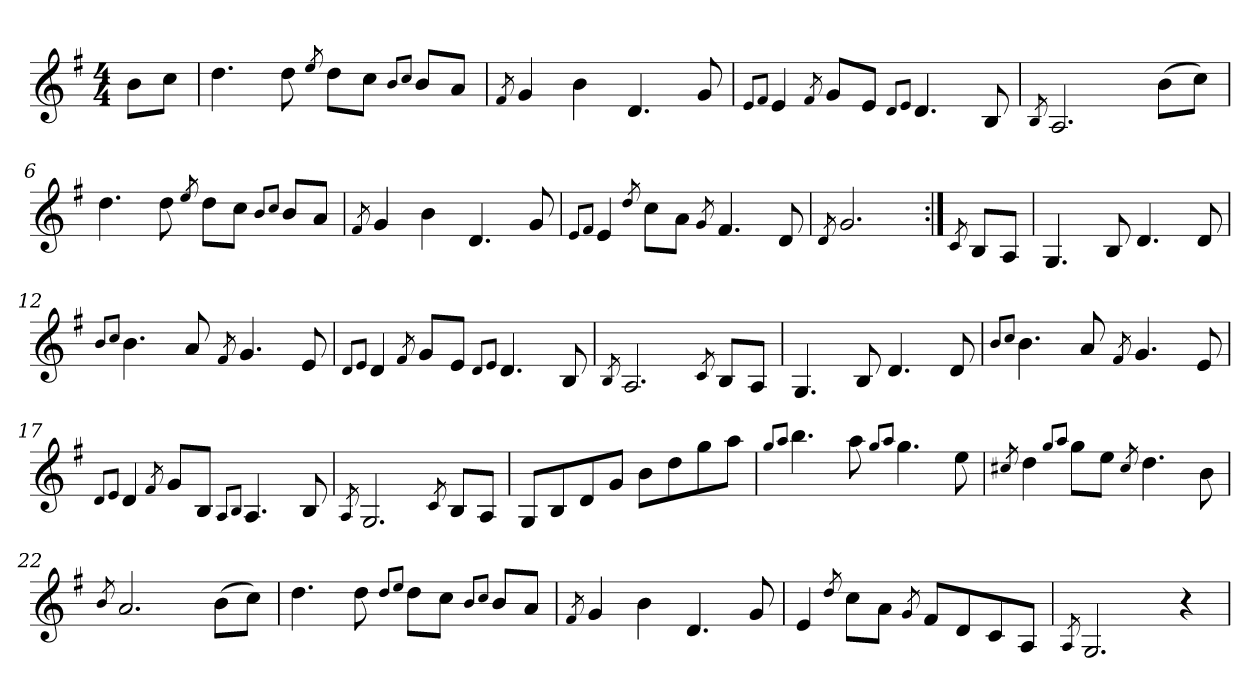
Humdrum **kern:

**kern
*part1
*staff1
*clefG2
*k[f#]
*G:
*M4/4
*MM90
=1
8b\L
8cc\J
=2
4.dd\
8dd\
8qee/
8dd\L
8cc\J
8qb/L
8qcc/J
8b/L
8a/J
=3
8qf#/
4g/
4b\
4.d/
8g/
=4
8qe/L
8qf#/J
4e/
8qf#/
8g/L
8e/J
8qd/L
8qe/J
4.d/
8B/
=5
8qB/
2.A/
(>8b\L
8cc\J)
=6
4.dd\
8dd\
8qee/
8dd\L
8cc\J
8qb/L
8qcc/J
8b/L
8a/J
!!LO:LB:g=z
=7
8qf#/
4g/
4b\
4.d/
8g/
=8
8qe/L
8qf#/J
4e/
8qdd/
8cc\L
8a\J
8qg/
4.f#/
8d/
=9
8qd/
2.g/
=10:|!
8qc/
8B/L
8A/J
=11
4.G/
8B/
4.d/
8d/
=12
8qb/L
8qcc/J
4.b\
8a/
8qf#/
4.g/
8e/
!!LO:LB:g=z
=13
8qd/L
8qe/J
4d/
8qf#/
8g/L
8e/J
8qd/L
8qe/J
4.d/
8B/
=14
8qB/
2.A/
8qc/
8B/L
8A/J
=15
4.G/
8B/
4.d/
8d/
=16
8qb/L
8qcc/J
4.b\
8a/
8qf#/
4.g/
8e/
=17
8qd/L
8qe/J
4d/
8qf#/
8g/L
8B/J
8qA/L
8qB/J
4.A/
8B/
!!LO:LB:g=z
=18
8qA/
2.G/
8qc/
8B/L
8A/J
=19
8G/L
8B/
8d/
8g/J
8b\L
8dd\
8gg\
8aa\J
=20
8qgg/L
8qaa/J
4.bb\
8aa\
8qgg/L
8qaa/J
4.gg\
8ee\
=21
8qcc#X/
4dd\
8qgg/L
8qaa/J
8gg\L
8ee\J
8qcc#/
4.dd\
8b\
=22
8qb/
2.a/
(>8b\L
8cc\J)
!!LO:LB:g=z
=23
4.dd\
8dd\
8qdd/L
8qee/J
8dd\L
8cc\J
8qb/L
8qcc/J
8b/L
8a/J
=24
8qf#/
4g/
4b\
4.d/
8g/
=25
4e/
8qdd/
8cc\L
8a\J
8qg/
8f#/L
8d/
8c/
8A/J
=26
8qA/
2.G/
4r
=
*-
